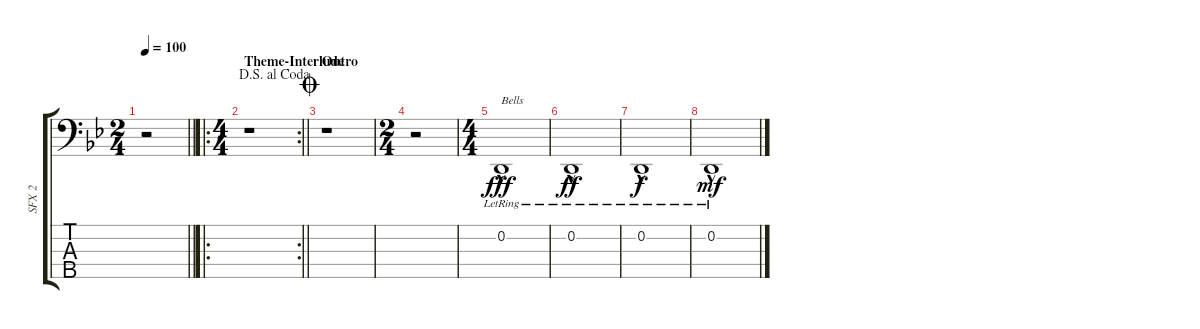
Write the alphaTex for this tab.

\track ("SFX 2" "SFX 2") {instrument seashore}
\staff {score tabs}
\tuning (G2 D2 A1 E1 B0) {hide}
\ts (2 4)
\tempo 100
\clef f4
\barLineRight lightlight
\ks bb
r.2{dy f} |
\ro
\rc 2
\ts (4 4)
\section ("" "Theme-Interlude")
\jump dalsegnoalcoda
\barLineRight lightlight
r.1 |
\section ("" "Outro")
\jump coda
r.1 |
\ts (2 4)
r.2 |
\ts (4 4)
0.2{hac lr}.1{txt "Bells" dy fff instrument glockenspiel} |
0.2{hac lr}.1{dy ff} |
0.2{hac lr}.1{dy f} |
0.2{hac lr}.1{dy mf}
